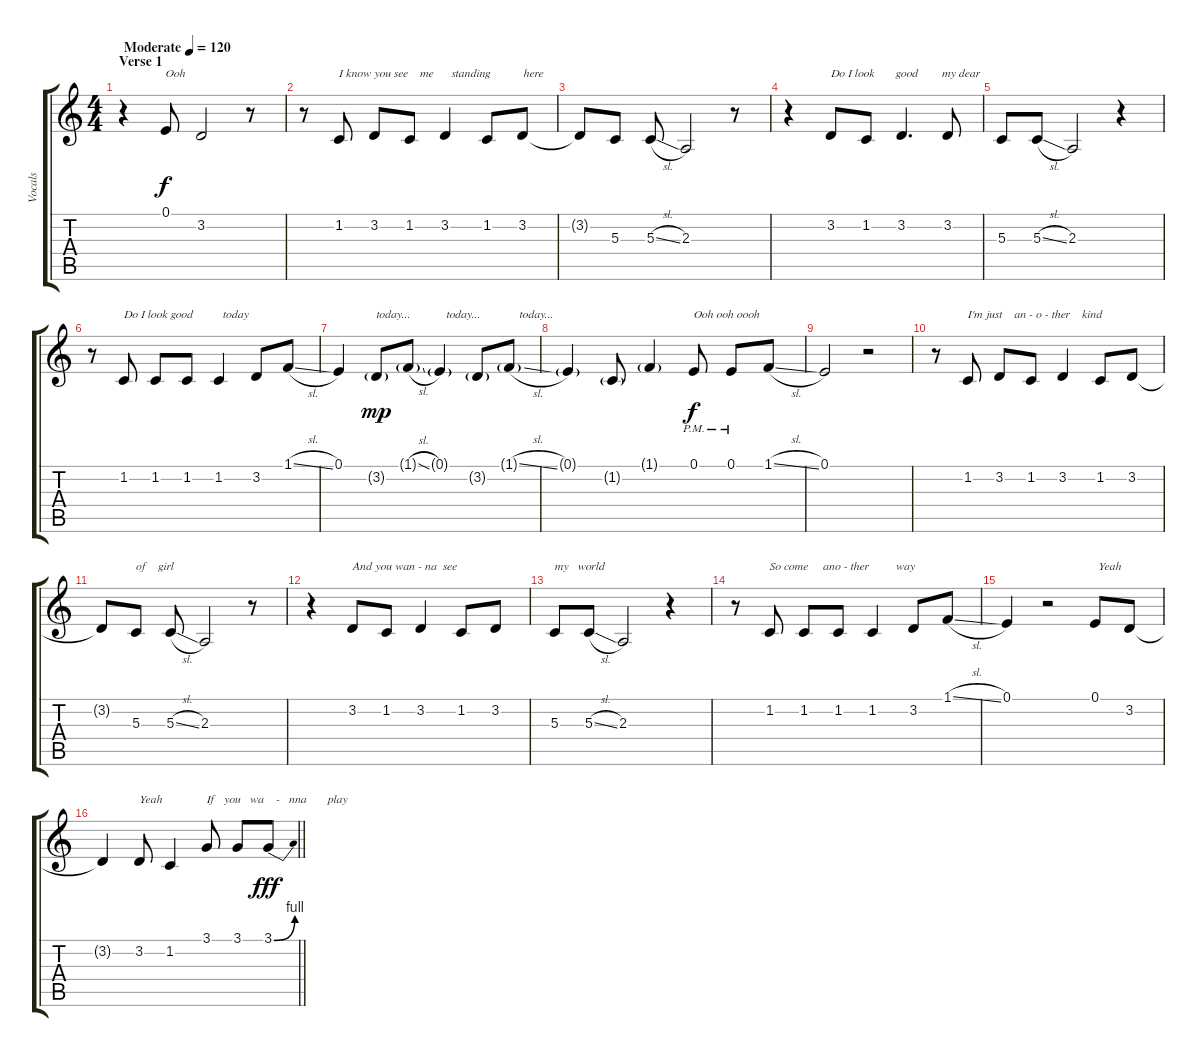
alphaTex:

\track ("Vocals" "Vocals") {instrument lead6voice}
\staff {score tabs}
\tuning (E4 B3 G3 D3 A2 E2) {hide}
\ts (4 4)
\section ("" "Verse 1")
\tempo (120 "Moderate")
\clef g2
\ks c
r.4{dy f instrument lead6voice} 0.1.8{txt "Ooh"} 3.2.2 r.8 |
r.8 1.2.8{txt "I know you see    me      standing           here"} 3.2.8 1.2.8 3.2.4 1.2.8 3.2.8 |
3.2{t}.8 5.3.8 5.3{sl}.8 2.3.2 r.8 |
r.4 3.2.8{txt "Do I look       good        my dear"} 1.2.8 3.2.4{d} 3.2.8 |
5.3.8 5.3{sl}.8 2.3.2 r.4 |
r.8 1.2.8{txt "Do I look good          today"} 1.2.8 1.2.8 1.2.4 3.2.8 1.1{sl}.8 |
0.1.4 3.2{g}.8{txt "today...            today...             today..." dy mp} 1.1{sl g}.8 0.1{g}.4 3.2{g}.8 1.1{sl g}.8 |
0.1{g}.4 1.2{g}.8 1.1{g}.4 0.1{pm}.8{txt "Ooh ooh oooh" dy f} 0.1{pm}.8 1.1{sl}.8 |
0.1.2 r.2 |
r.8 1.2.8{txt "I'm just    an - o - ther    kind "} 3.2.8 1.2.8 3.2.4 1.2.8 3.2.8 |
3.2{t}.8 5.3.8{txt "of    girl"} 5.3{sl}.8 2.3.2 r.8 |
r.4 3.2.8{txt "And you wan - na  see"} 1.2.8 3.2.4 1.2.8 3.2.8 |
5.3.8{txt "my   world"} 5.3{sl}.8 2.3.2 r.4 |
r.8 1.2.8{txt "So come     ano - ther         way"} 1.2.8 1.2.8 1.2.4 3.2.8 1.1{sl}.8 |
0.1.4 r.2 0.1.8{txt " Yeah"} 3.2.8 |
\barLineRight lightlight
3.2{t}.4 3.2.8{txt "Yeah"} 1.2.4 3.1.8{txt "If   you   wa    -   nna       play"} 3.1.8 3.1{be (bend 0 0 60 4)}.8{dy fff}
